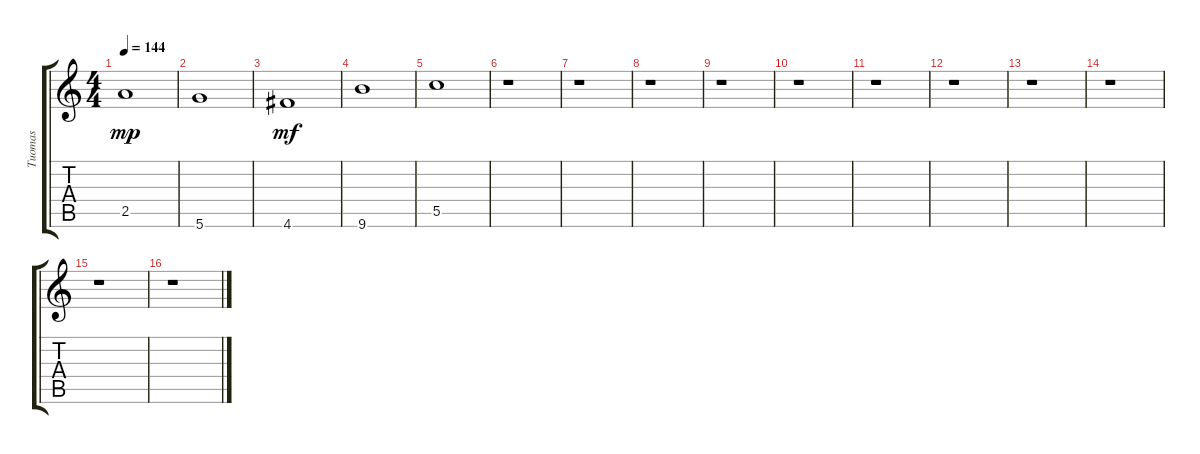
\track ("Tuomas" "Tuomas") {instrument celesta}
\staff {score tabs}
\tuning (D6 A5 F5 C5 G4 D4) {hide}
\ts (4 4)
\tempo 144
\clef g2
\ks c
2.5.1{dy mp} |
5.6.1 |
4.6.1{dy mf} |
9.6.1 |
5.5.1 |
r.1 |
r.1 |
r.1 |
r.1 |
r.1 |
r.1 |
r.1 |
r.1 |
r.1 |
r.1 |
r.1
